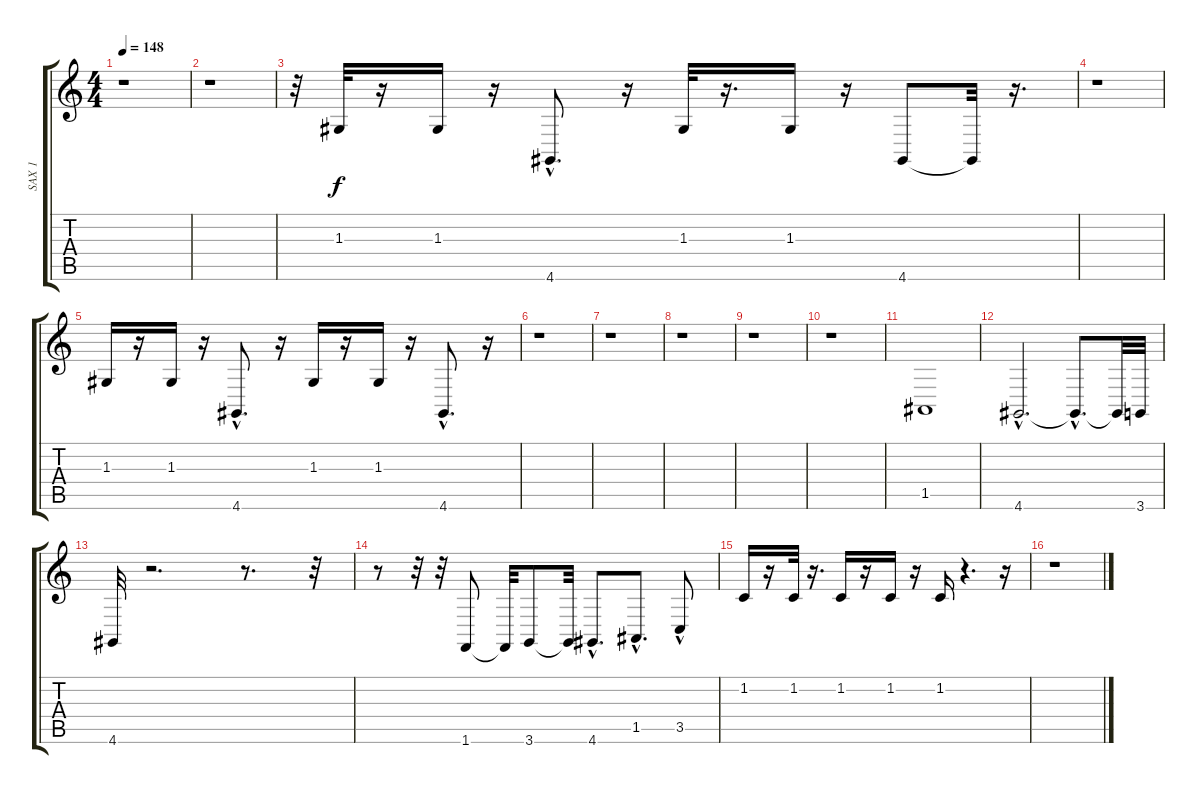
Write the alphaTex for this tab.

\track ("SAX 1" "SAX 1") {instrument altosax}
\staff {score tabs}
\tuning (E4 B3 G3 D3 A2 E2) {hide}
\ts (4 4)
\tempo 148
\clef g2
\ks c
r.1{dy f} |
r.1 |
r.32 1.3.32 r.16 1.3.16 r.16 4.6{hac}.8{d} r.16 1.3.32 r.16{d} 1.3.16 r.16 4.6.8 4.6{t}.32 r.16{d} |
r.1 |
1.3.16 r.16 1.3.16 r.16 4.6{hac}.8{d} r.16 1.3.16 r.16 1.3.16 r.16 4.6{hac}.8{d} r.16 |
r.1 |
r.1 |
r.1 |
r.1 |
r.1 |
1.5.1 |
4.6{hac}.2{d} 4.6{hac t}.8{d} 4.6{t}.32 3.6.32 |
4.6.32 r.2{d} r.8{d} r.32 |
r.8 r.32 r.32 1.6.8 1.6{t}.32 3.6.8 3.6{t}.32 4.6{hac}.8{d} 1.5{hac}.8{d} 3.5{hac}.8 |
1.2.16 r.16 1.2.32 r.16{d} 1.2.16 r.16 1.2.16 r.16 1.2.16 r.4{d} r.16 |
r.1
